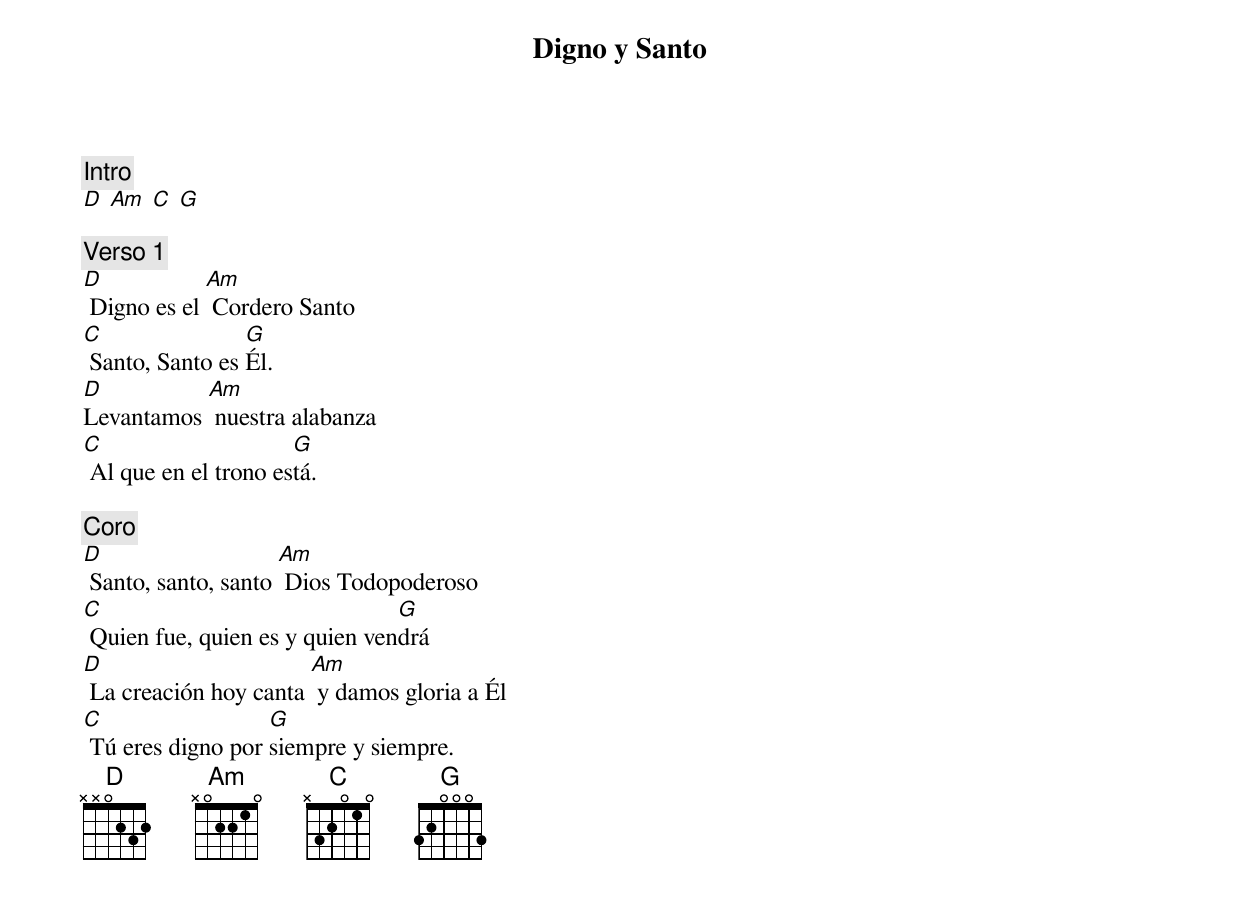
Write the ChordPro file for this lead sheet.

{title: Digno y Santo}
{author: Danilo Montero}

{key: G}
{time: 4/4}

{comment: Intro}
[D] [Am] [C] [G]

{comment: Verso 1}
[D] Digno es el [Am] Cordero Santo
[C] Santo, Santo es [G]Él.
[D]Levantamos [Am] nuestra alabanza
[C] Al que en el trono es[G]tá.

{comment: Coro}
[D] Santo, santo, santo [Am] Dios Todopoderoso
[C] Quien fue, quien es y quien ven[G]drá
[D] La creación hoy canta [Am] y damos gloria a Él
[C] Tú eres digno por [G]siempre y siempre.
